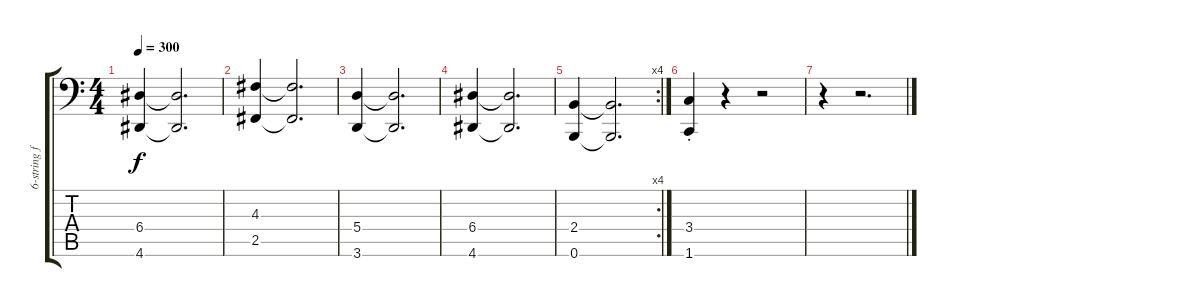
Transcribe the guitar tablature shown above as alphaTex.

\track ("6-string fretless bass (Jaron Evil)" "6-string f") {instrument fretlessbass}
\staff {score tabs}
\tuning (C3 G2 D2 A1 E1 B0) {hide}
\ts (4 4)
\tempo 300
\clef f4
\ks c
(6.4 4.6).4{dy f} (6.4{t} 4.6{t}).2{d} |
(4.3 2.5).4 (4.3{t} 2.5{t}).2{d} |
(5.4 3.6).4 (5.4{t} 3.6{t}).2{d} |
(6.4 4.6).4 (6.4{t} 4.6{t}).2{d} |
\rc 4
(2.4 0.6).4 (2.4{t} 0.6{t}).2{d} |
(3.4{st} 1.6{st}).4 r.4 r.2 |
r.4 r.2{d}
